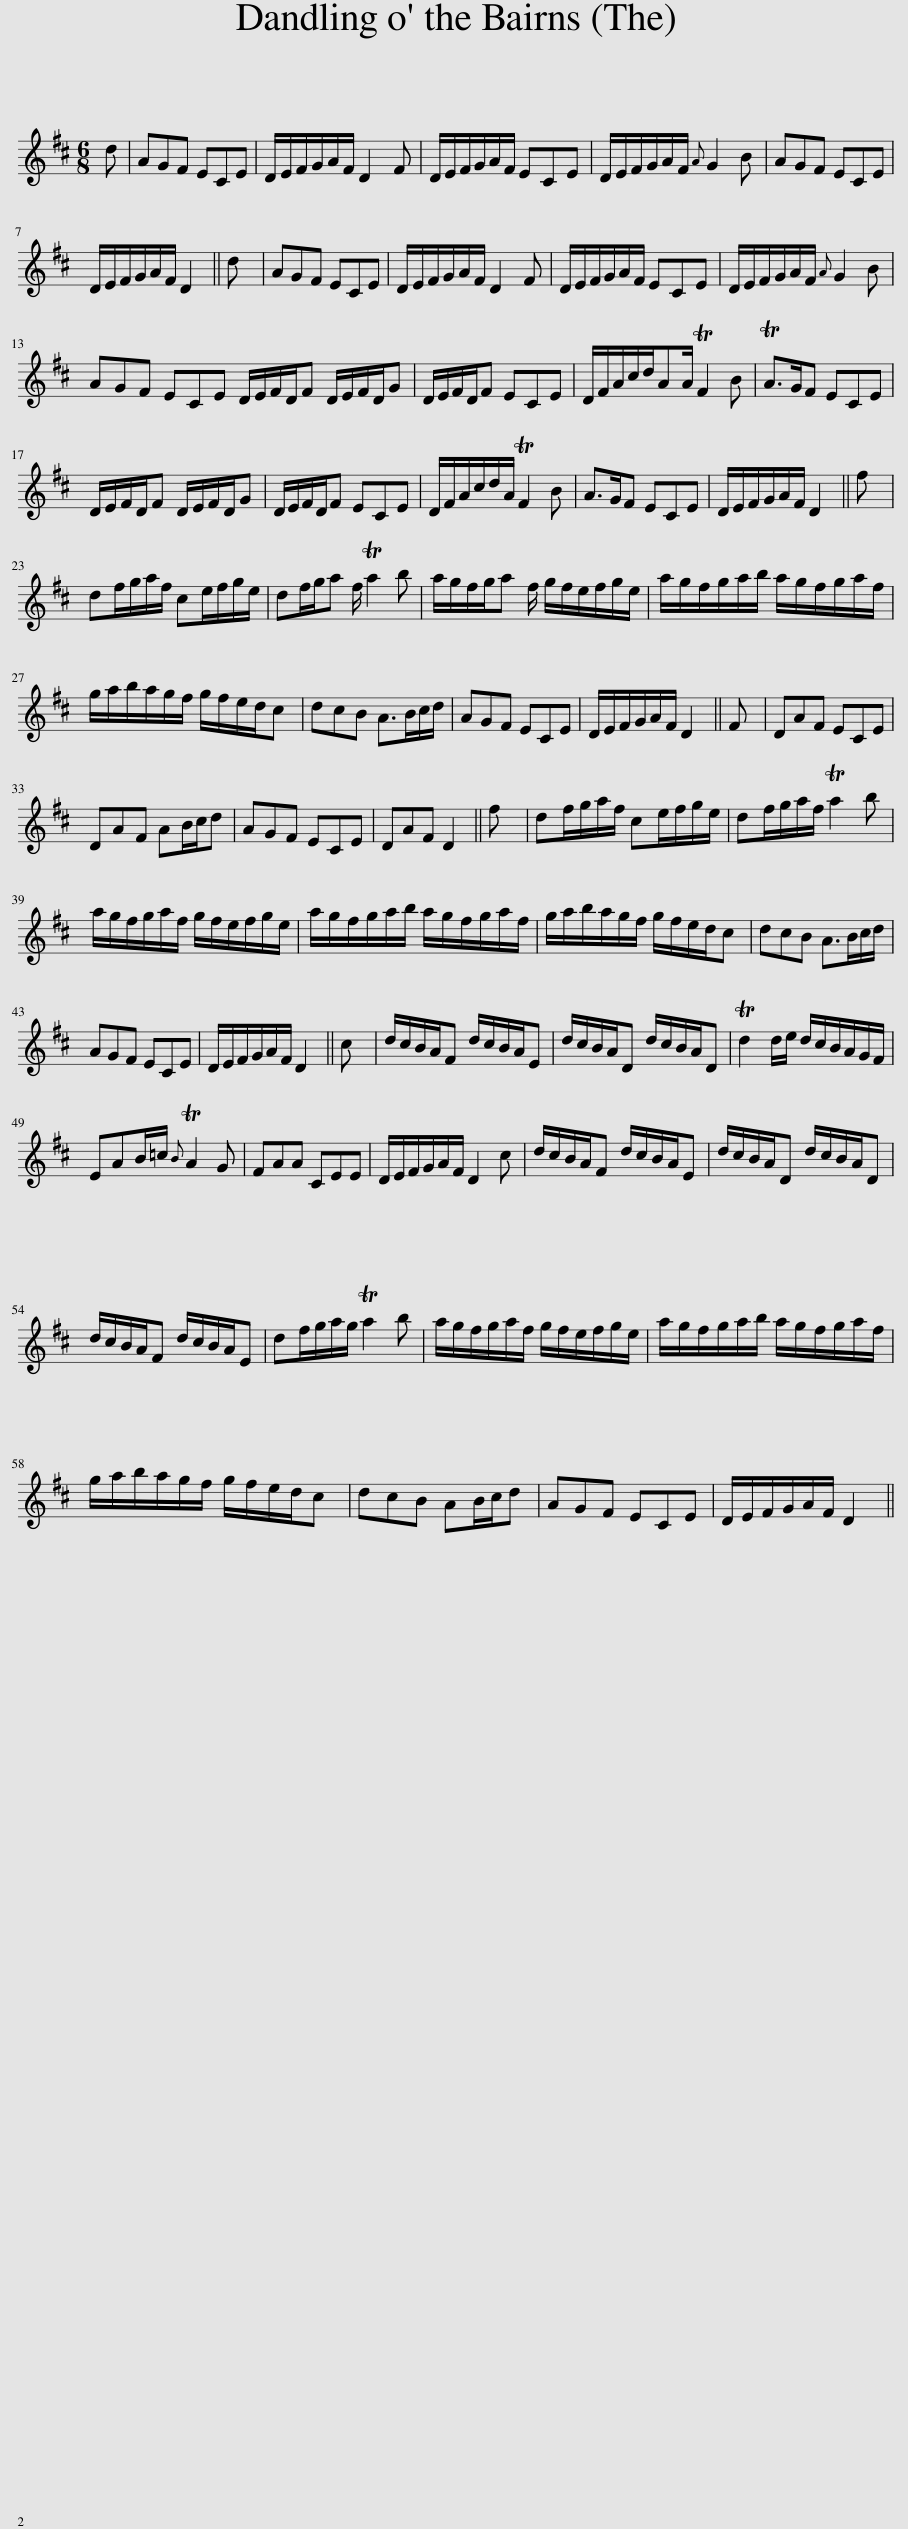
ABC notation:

X:1
L:1/8
M:6/8
I:linebreak $
K:D
V:1 treble
V:1
 d | AGF ECE | D/E/F/G/A/F/ D2 F | D/E/F/G/A/F/ ECE | D/E/F/G/A/F/{A} G2 B | %5
 AGF ECE |$ D/E/F/G/A/F/ D2 || d | AGF ECE | D/E/F/G/A/F/ D2 F | %10
 D/E/F/G/A/F/ ECE | D/E/F/G/A/F/{A} G2 B |$ AGF ECE D/E/F/D/F D/E/F/D/G | D/E/F/D/F ECE | D/F/A/c/d/AA/ TF2 B | %15
 TA>GF ECE |$ D/E/F/D/F D/E/F/D/G | D/E/F/D/F ECE | D/F/A/c/d/A/ TF2 B | A>GF ECE | %20
 D/E/F/G/A/F/ D2 || f |$ df/g/a/f/ ce/f/g/e/ | df/g/a f/ Ta2 b | a/g/f/g/a f/ g/f/e/f/g/e/ | %25
 a/g/f/g/a/b/ a/g/f/g/a/f/ |$ g/a/b/a/g/f/ g/f/e/d/c | dcB A>Bc/d/ | AGF ECE | D/E/F/G/A/F/ D2 || %30
 F | DAF ECE |$ DAF AB/c/d | AGF ECE | DAF D2 || %35
 f | df/g/a/f/ ce/f/g/e/ | df/g/a/f/ Ta2 b |$ a/g/f/g/a/f/ g/f/e/f/g/e/ | a/g/f/g/a/b/ a/g/f/g/a/f/ | %40
 g/a/b/a/g/f/ g/f/e/d/c | dcB A>Bc/d/ |$ AGF ECE | D/E/F/G/A/F/ D2 || c | %45
 d/c/B/A/F d/c/B/A/E | d/c/B/A/D d/c/B/A/D | Td2 d/e/ d/c/B/A/G/F/ |$ EAB/=c/{B} TA2 G | FAA CEE | %50
 D/E/F/G/A/F/ D2 c | d/c/B/A/F d/c/B/A/E | d/c/B/A/D d/c/B/A/D |$ d/c/B/A/F d/c/B/A/E | df/g/a/g/ Ta2 b | %55
 a/g/f/g/a/f/ g/f/e/f/g/e/ | a/g/f/g/a/b/ a/g/f/g/a/f/ |$ g/a/b/a/g/f/ g/f/e/d/c | dcB AB/c/d | AGF ECE | %60
 D/E/F/G/A/F/ D2 || %61
